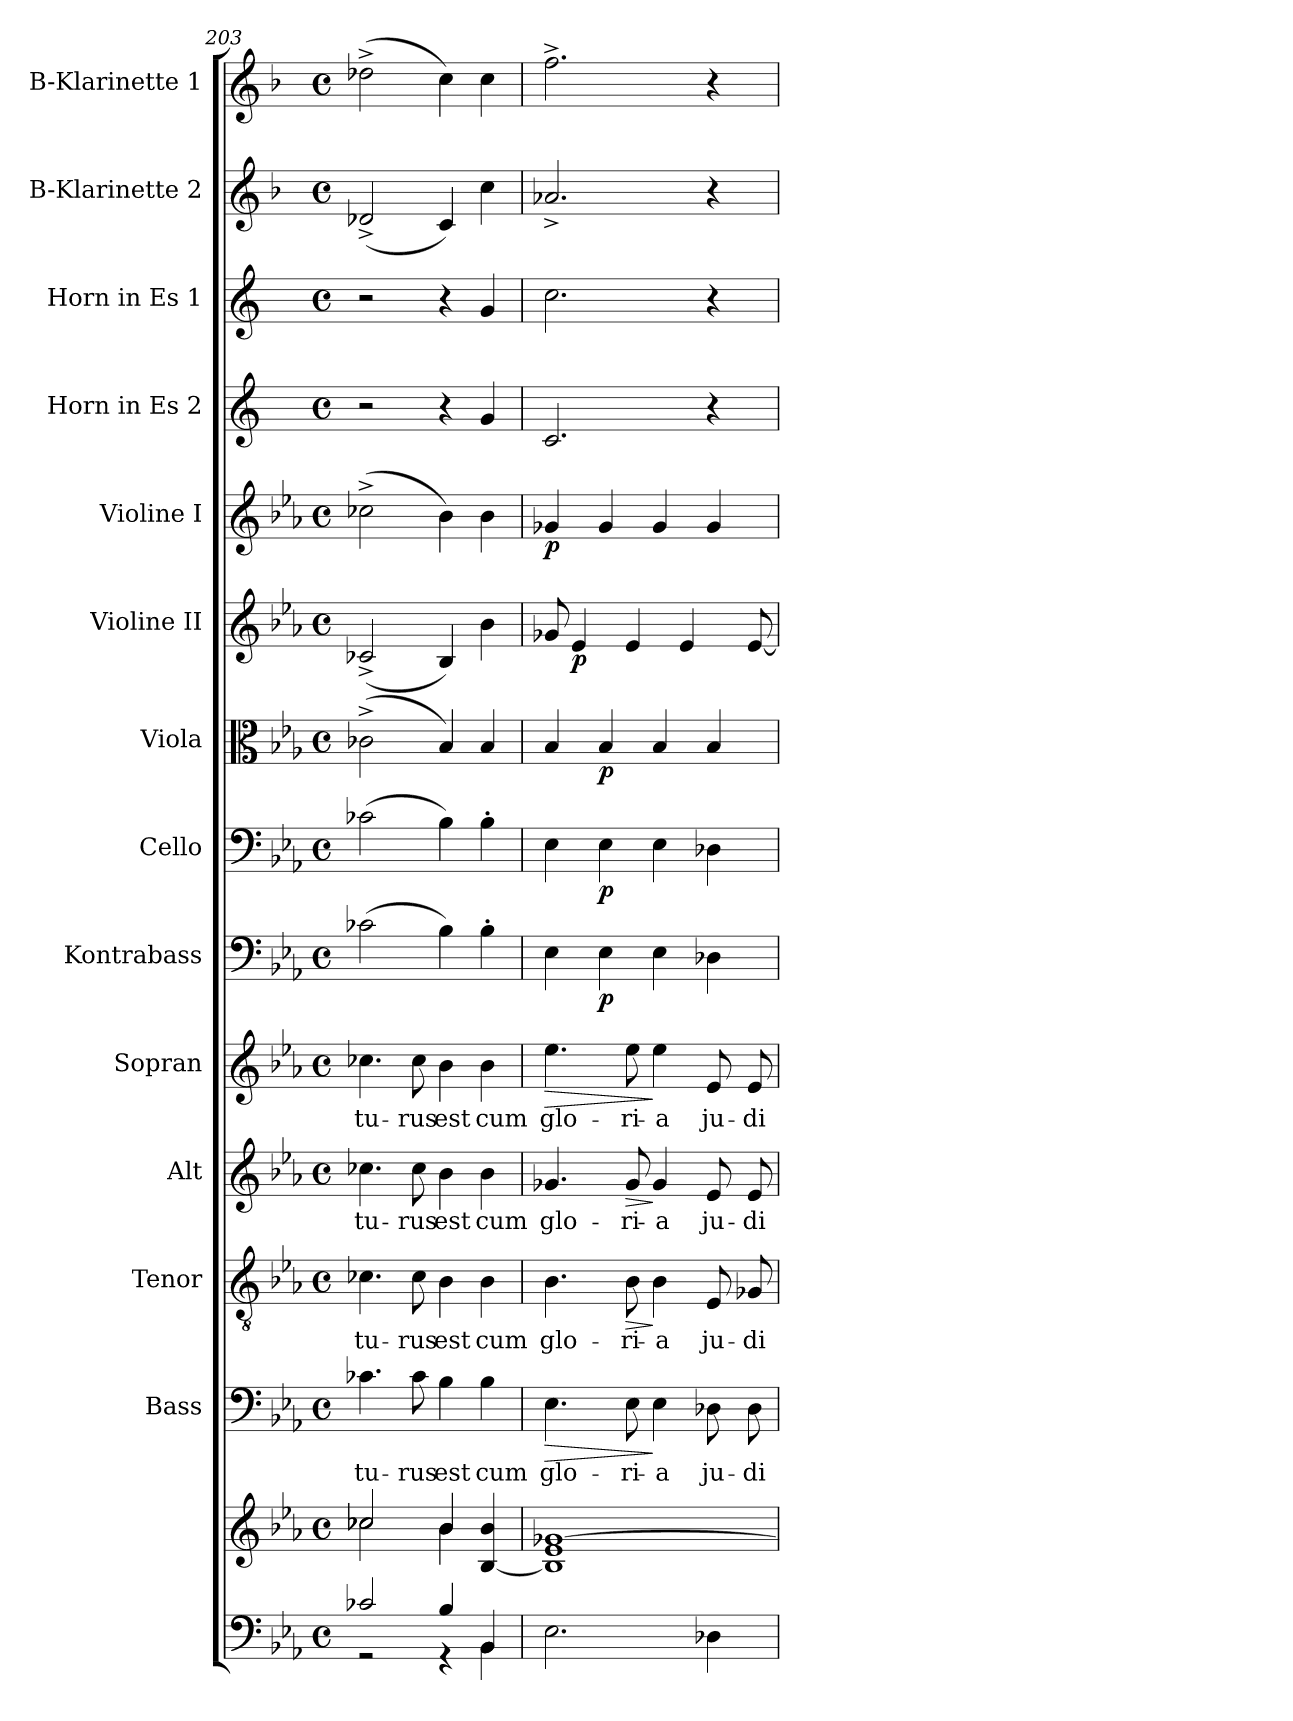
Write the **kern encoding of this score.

**kern	**kern	**kern	**text	**dynam	**kern	**text	**dynam	**kern	**text	**dynam	**kern	**text	**dynam	**kern	**dynam	**kern	**dynam	**kern	**dynam	**kern	**dynam	**kern	**dynam	**kern	**kern	**kern	**kern
*part14	*part14	*part13	*part13	*part13	*part12	*part12	*part12	*part11	*part11	*part11	*part10	*part10	*part10	*part9	*part9	*part8	*part8	*part7	*part7	*part6	*part6	*part5	*part5	*part4	*part3	*part2	*part1
*staff15	*staff14	*staff13	*staff13	*staff13	*staff12	*staff12	*staff12	*staff11	*staff11	*staff11	*staff10	*staff10	*staff10	*staff9	*staff9	*staff8	*staff8	*staff7	*staff7	*staff6	*staff6	*staff5	*staff5	*staff4	*staff3	*staff2	*staff1
*	*	*I"Bass	*	*	*I"Tenor	*	*	*I"Alt	*	*	*I"Sopran	*	*	*I"Kontrabass	*	*I"Cello	*	*I"Viola	*	*I"Violine II	*	*I"Violine I	*	*I"Horn in Es 2	*I"Horn in Es 1	*I"B-Klarinette 2	*I"B-Klarinette 1
*	*	*I'B.	*	*	*I'T.	*	*	*I'A.	*	*	*I'S.	*	*	*I'Kb.	*	*	*	*I'Vla.	*	*I'Vl. II	*	*I'Vl. I	*	*I'Hrn. 2	*I'Hrn. 1	*I'Kl. 2	*I'Kl. 1
*clefF4	*clefG2	*clefF4	*	*	*clefGv2	*	*	*clefG2	*	*	*clefG2	*	*	*clefF4	*	*clefF4	*	*clefC3	*	*clefG2	*	*clefG2	*	*clefG2	*clefG2	*clefG2	*clefG2
*	*	*	*	*	*	*	*	*	*	*	*	*	*	*ITrd7c12	*	*	*	*	*	*	*	*	*	*ITrd5c9	*ITrd5c9	*ITrd1c2	*ITrd1c2
*k[b-e-a-]	*k[b-e-a-]	*k[b-e-a-]	*	*	*k[b-e-a-]	*	*	*k[b-e-a-]	*	*	*k[b-e-a-]	*	*	*k[b-e-a-]	*	*k[b-e-a-]	*	*k[b-e-a-]	*	*k[b-e-a-]	*	*k[b-e-a-]	*	*k[b-e-a-]	*k[b-e-a-]	*k[b-e-a-]	*k[b-e-a-]
*E-:	*E-:	*E-:	*	*	*E-:	*	*	*E-:	*	*	*E-:	*	*	*E-:	*	*E-:	*	*E-:	*	*E-:	*	*E-:	*	*E-:	*E-:	*E-:	*E-:
*M4/4	*M4/4	*M4/4	*	*	*M4/4	*	*	*M4/4	*	*	*M4/4	*	*	*M4/4	*	*M4/4	*	*M4/4	*	*M4/4	*	*M4/4	*	*M4/4	*M4/4	*M4/4	*M4/4
*met(c)	*met(c)	*met(c)	*	*	*met(c)	*	*	*met(c)	*	*	*met(c)	*	*	*met(c)	*	*met(c)	*	*met(c)	*	*met(c)	*	*met(c)	*	*met(c)	*met(c)	*met(c)	*met(c)
=203	=203	=203	=203	=203	=203	=203	=203	=203	=203	=203	=203	=203	=203	=203	=203	=203	=203	=203	=203	=203	=203	=203	=203	=203	=203	=203	=203
*^	*^	*	*	*	*	*	*	*	*	*	*	*	*	*	*	*	*	*	*	*	*	*	*	*	*	*	*
!	!	!	!	!	!LO:LY:b	!	!	!LO:LY:b	!	!	!LO:LY:b	!	!	!LO:LY:b	!	!	!	!	!	!	!	!	!	!	!	!	!	!	!
2c-X/	2r	2cc-X/	2cc-\	4.c-X\	-tu-	.	4.c-X\	-tu-	.	4.cc-X\	-tu-	.	4.cc-X\	-tu-	.	(>2C-X\	.	(>2c-X\	.	(>2c-X^>\	.	(<2c-X^</	.	(>2cc-X^>\	.	2r	2r	(<2c-X^</	(>2cc-X^>\
!	!	!	!	!	!LO:LY:b	!	!	!LO:LY:b	!	!	!LO:LY:b	!	!	!LO:LY:b	!	!	!	!	!	!	!	!	!	!	!	!	!	!	!
.	.	.	.	8c-\	-rus	.	8c-\	-rus	.	8cc-\	-rus	.	8cc-\	-rus	.	.	.	.	.	.	.	.	.	.	.	.	.	.	.
!	!	!	!	!	!LO:LY:b	!	!	!LO:LY:b	!	!	!LO:LY:b	!	!	!LO:LY:b	!	!	!	!	!	!	!	!	!	!	!	!	!	!	!
4B-/	4r	4b-/	4b-\	4B-\	est	.	4B-\	est	.	4b-\	est	.	4b-\	est	.	4BB-\)	.	4B-\)	.	4B-/)	.	4B-/)	.	4b-\)	.	4r	4r	4B-/)	4b-\)
!	!	!	!	!	!LO:LY:b	!	!	!LO:LY:b	!	!	!LO:LY:b	!	!	!LO:LY:b	!	!	!	!	!	!	!	!	!	!	!	!	!	!	!
4BB-/	4BB-\	[>4B-/ 4b-/	4ryy	4B-\	cum	.	4B-\	cum	.	4b-\	cum	.	4b-\	cum	.	4BB-'>\	.	4B-'>\	.	4B-/	.	4b-\	.	4b-\	.	4B-/	4B-/	4b-\	4b-\
!!LO:PB:g=z
=204	=204	=204	=204	=204	=204	=204	=204	=204	=204	=204	=204	=204	=204	=204	=204	=204	=204	=204	=204	=204	=204	=204	=204	=204	=204	=204	=204	=204	=204
!	!	!	!	!	!LO:LY:b	!LO:HP:b	!	!LO:LY:b	!	!	!LO:LY:b	!	!	!LO:LY:b	!LO:HP:b	!	!	!	!	!	!	!	!	!	!LO:DY:b	!	!	!	!
*v	*v	*	*	*	*	*	*	*	*	*	*	*	*	*	*	*	*	*	*	*	*	*	*	*	*	*	*	*	*
*	*v	*v	*	*	*	*	*	*	*	*	*	*	*	*	*	*	*	*	*	*	*	*	*	*	*	*	*	*
2.E-\	1B-] 1e- [>1g-X	4.E-\	glo-	>	4.B-\	glo-	.	4.g-X/	glo-	.	4.ee-\	glo-	>	4EE-\	.	4E-\	.	4B-/	.	8g-X/	.	4g-X/	p	2.E-/	2.e-\	2.g-X^</	2.ee-^>\
!	!	!	!	!	!	!	!	!	!	!	!	!	!	!	!	!	!	!	!	!	!LO:DY:b	!	!	!	!	!	!
.	.	.	.	.	.	.	.	.	.	.	.	.	.	.	.	.	.	.	.	4e-/	p	.	.	.	.	.	.
!	!	!	!	!	!	!	!	!	!	!	!	!	!	!	!LO:DY:b	!	!LO:DY:b	!	!LO:DY:b	!	!	!	!	!	!	!	!
.	.	.	.	.	.	.	.	.	.	.	.	.	.	4EE-\	p	4E-\	p	4B-/	p	.	.	4g-/	.	.	.	.	.
!	!	!	!LO:LY:b	!	!	!LO:LY:b	!LO:HP:b	!	!LO:LY:b	!LO:HP:b	!	!LO:LY:b	!	!	!	!	!	!	!	!	!	!	!	!	!	!	!
.	.	8E-\	-ri-	.	8B-\	-ri-	>	8g-/	-ri-	>	8ee-\	-ri-	.	.	.	.	.	.	.	4e-/	.	.	.	.	.	.	.
!	!	!	!LO:LY:b	!	!	!LO:LY:b	!	!	!LO:LY:b	!	!	!LO:LY:b	!	!	!	!	!	!	!	!	!	!	!	!	!	!	!
.	.	4E-\	-a	]	4B-\	-a	]	4g-/	-a	]	4ee-\	-a	]	4EE-\	.	4E-\	.	4B-/	.	.	.	4g-/	.	.	.	.	.
.	.	.	.	.	.	.	.	.	.	.	.	.	.	.	.	.	.	.	.	4e-/	.	.	.	.	.	.	.
!	!	!	!LO:LY:b	!	!	!LO:LY:b	!	!	!LO:LY:b	!	!	!LO:LY:b	!	!	!	!	!	!	!	!	!	!	!	!	!	!	!
4D-X\	.	8D-X\	ju-	.	8E-/	ju-	.	8e-/	ju-	.	8e-/	ju-	.	4DD-X\	.	4D-X\	.	4B-/	.	.	.	4g-/	.	4r	4r	4r	4r
!	!	!	!LO:LY:b	!	!	!LO:LY:b	!	!	!LO:LY:b	!	!	!LO:LY:b	!	!	!	!	!	!	!	!	!	!	!	!	!	!	!
.	.	8D-\	-di-	.	8G-X/	-di-	.	8e-/	-di-	.	8e-/	-di-	.	.	.	.	.	.	.	[8e-/	.	.	.	.	.	.	.
=	=	=	=	=	=	=	=	=	=	=	=	=	=	=	=	=	=	=	=	=	=	=	=	=	=	=	=
*-	*-	*-	*-	*-	*-	*-	*-	*-	*-	*-	*-	*-	*-	*-	*-	*-	*-	*-	*-	*-	*-	*-	*-	*-	*-	*-	*-
